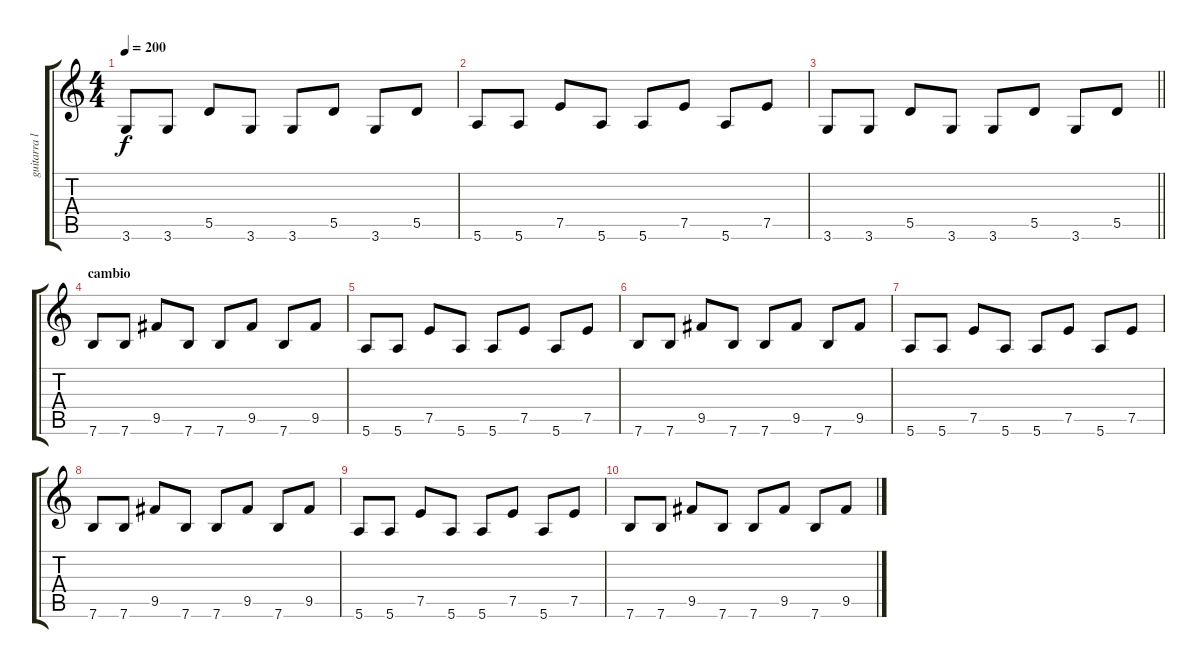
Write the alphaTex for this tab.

\track ("guitarra lider" "guitarra l") {instrument distortionguitar}
\staff {score tabs}
\tuning (E4 B3 G3 D3 A2 E2) {hide}
\ts (4 4)
\tempo 200
\clef g2
\ks c
3.6.8{dy f} 3.6.8 5.5.8 3.6.8 3.6.8 5.5.8 3.6.8 5.5.8 |
5.6.8 5.6.8 7.5.8 5.6.8 5.6.8 7.5.8 5.6.8 7.5.8 |
\barLineRight lightlight
3.6.8 3.6.8 5.5.8 3.6.8 3.6.8 5.5.8 3.6.8 5.5.8 |
\section ("" "cambio")
7.6.8 7.6.8 9.5.8 7.6.8 7.6.8 9.5.8 7.6.8 9.5.8 |
5.6.8 5.6.8 7.5.8 5.6.8 5.6.8 7.5.8 5.6.8 7.5.8 |
7.6.8 7.6.8 9.5.8 7.6.8 7.6.8 9.5.8 7.6.8 9.5.8 |
5.6.8 5.6.8 7.5.8 5.6.8 5.6.8 7.5.8 5.6.8 7.5.8 |
7.6.8 7.6.8 9.5.8 7.6.8 7.6.8 9.5.8 7.6.8 9.5.8 |
5.6.8 5.6.8 7.5.8 5.6.8 5.6.8 7.5.8 5.6.8 7.5.8 |
7.6.8 7.6.8 9.5.8 7.6.8 7.6.8 9.5.8 7.6.8 9.5.8
